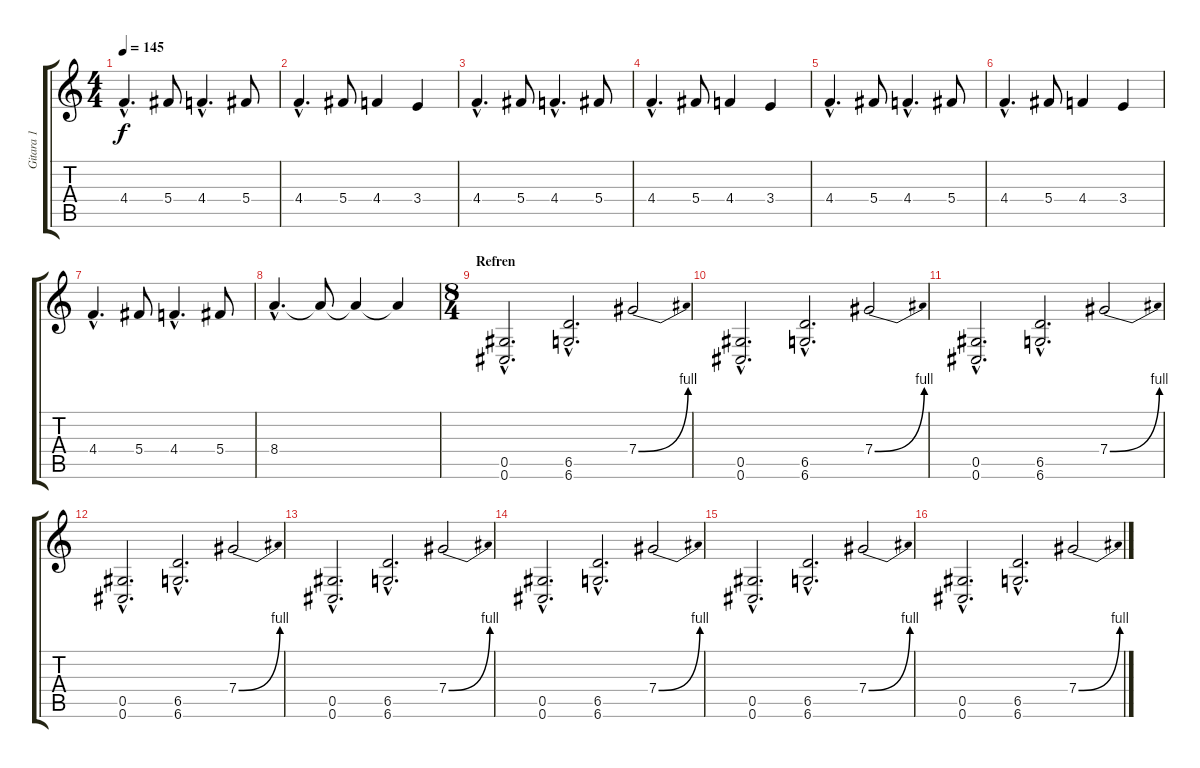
\track ("Gitara 1" "Gitara 1") {instrument distortionguitar}
\staff {score tabs}
\tuning (Eb4 Bb3 Gb3 Db3 Ab2 Db2) {hide}
\ts (4 4)
\tempo 145
\clef g2
\ks c
4.4{hac}.4{d dy f} 5.4.8 4.4{hac}.4{d} 5.4.8 |
4.4{hac}.4{d} 5.4.8 4.4.4 3.4.4 |
4.4{hac}.4{d} 5.4.8 4.4{hac}.4{d} 5.4.8 |
4.4{hac}.4{d} 5.4.8 4.4.4 3.4.4 |
4.4{hac}.4{d} 5.4.8 4.4{hac}.4{d} 5.4.8 |
4.4{hac}.4{d} 5.4.8 4.4.4 3.4.4 |
4.4{hac}.4{d} 5.4.8 4.4{hac}.4{d} 5.4.8 |
8.4{hac}.4{d} 8.4{t}.8 8.4{t}.4 8.4{t}.4 |
\ts (8 4)
\section ("" "Refren")
(0.5{hac} 0.6{hac}).2{d} (6.5{hac} 6.6{hac}).2{d} 7.4{be (bend 0 0 60 4)}.2 |
(0.5{hac} 0.6{hac}).2{d} (6.5{hac} 6.6{hac}).2{d} 7.4{be (bend 0 0 60 4)}.2 |
(0.5{hac} 0.6{hac}).2{d} (6.5{hac} 6.6{hac}).2{d} 7.4{be (bend 0 0 60 4)}.2 |
(0.5{hac} 0.6{hac}).2{d} (6.5{hac} 6.6{hac}).2{d} 7.4{be (bend 0 0 60 4)}.2 |
(0.5{hac} 0.6{hac}).2{d} (6.5{hac} 6.6{hac}).2{d} 7.4{be (bend 0 0 60 4)}.2 |
(0.5{hac} 0.6{hac}).2{d} (6.5{hac} 6.6{hac}).2{d} 7.4{be (bend 0 0 60 4)}.2 |
(0.5{hac} 0.6{hac}).2{d} (6.5{hac} 6.6{hac}).2{d} 7.4{be (bend 0 0 60 4)}.2 |
(0.5{hac} 0.6{hac}).2{d} (6.5{hac} 6.6{hac}).2{d} 7.4{be (bend 0 0 60 4)}.2
